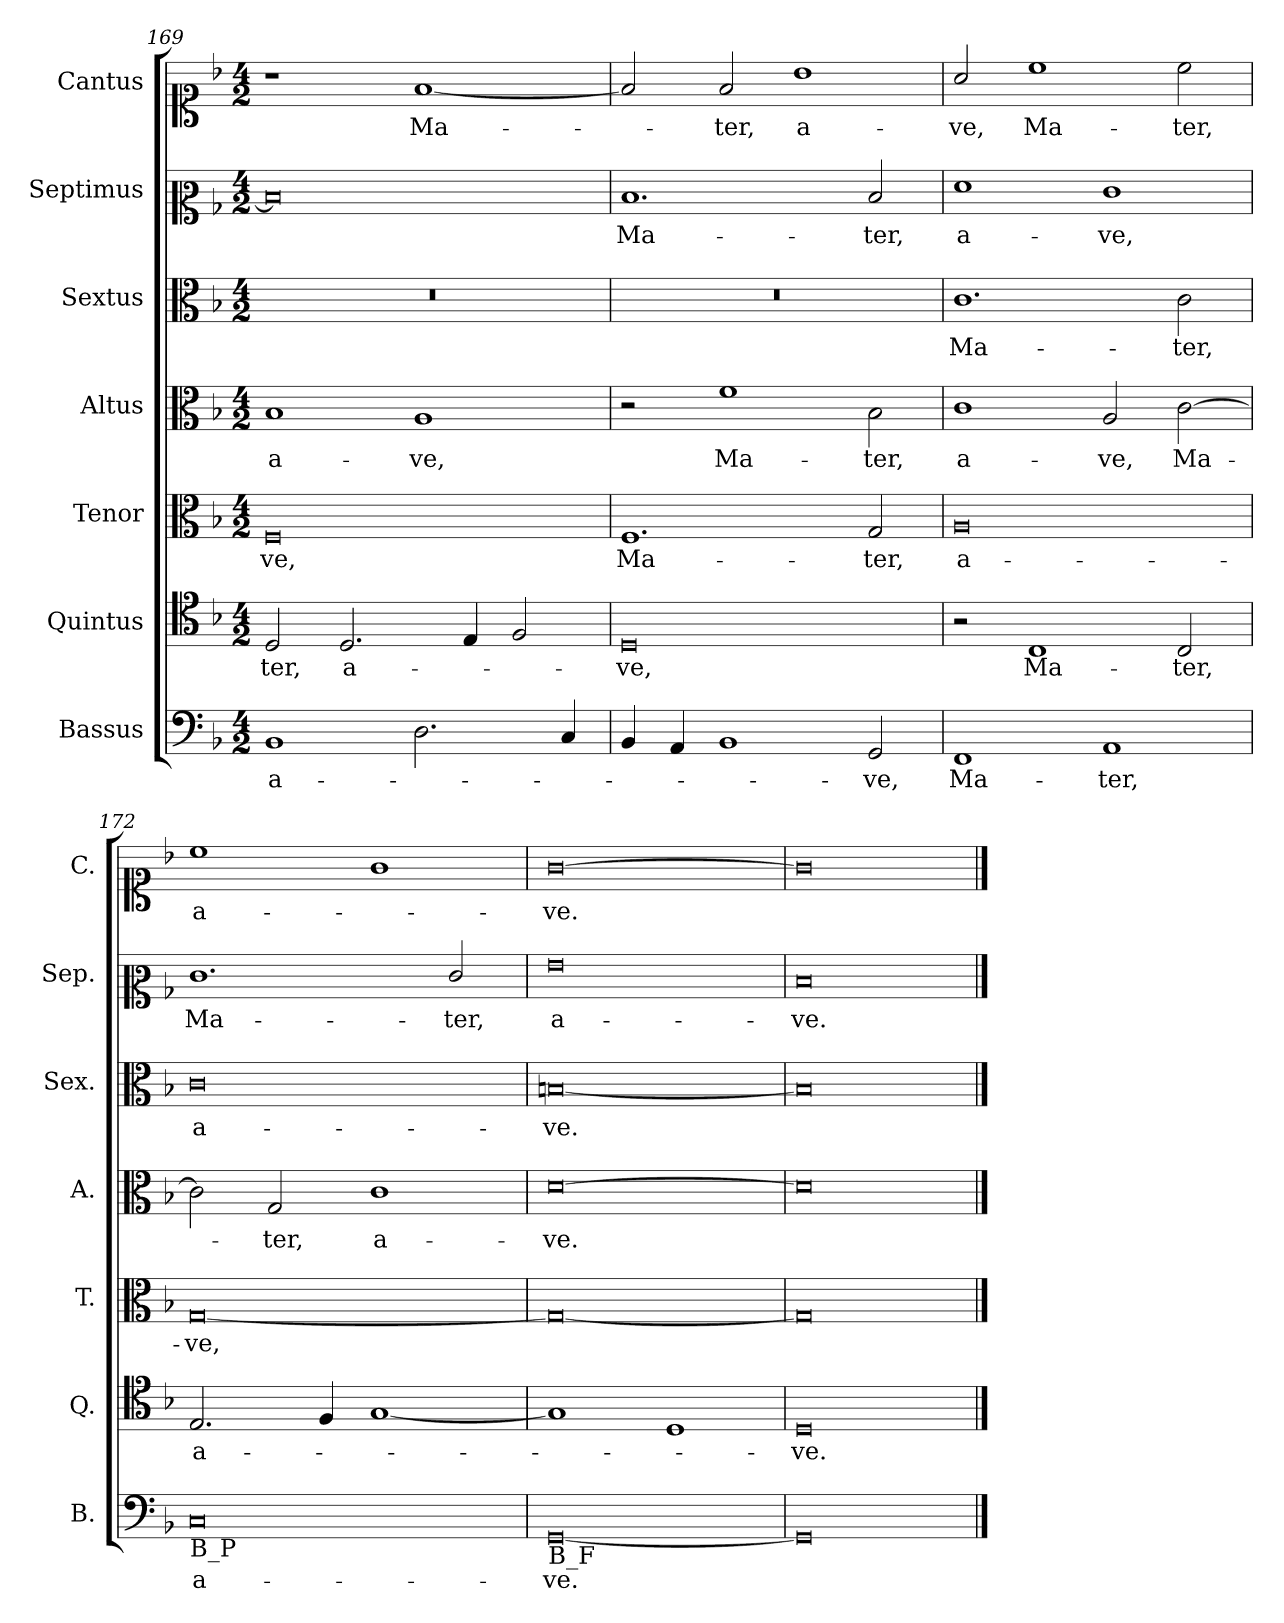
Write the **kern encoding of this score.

**kern	**text	**kern	**text	**kern	**text	**kern	**text	**kern	**text	**kern	**text	**kern	**text
*part7	*part7	*part6	*part6	*part5	*part5	*part4	*part4	*part3	*part3	*part2	*part2	*part1	*part1
*staff7	*staff7	*staff6	*staff6	*staff5	*staff5	*staff4	*staff4	*staff3	*staff3	*staff2	*staff2	*staff1	*staff1
*I"Bassus	*	*I"Quintus	*	*I"Tenor	*	*I"Altus	*	*I"Sextus	*	*I"Septimus	*	*I"Cantus	*
*I'B.	*	*I'Q.	*	*I'T.	*	*I'A.	*	*I'Sex.	*	*I'Sep.	*	*I'C.	*
*clefF4	*	*clefC4	*	*clefC3	*	*clefC3	*	*clefC3	*	*clefC2	*	*clefC1	*
*k[b-]	*	*k[b-]	*	*k[b-]	*	*k[b-]	*	*k[b-]	*	*k[b-]	*	*k[b-]	*
*F:	*	*F:	*	*F:	*	*F:	*	*F:	*	*F:	*	*F:	*
*M4/2	*	*M4/2	*	*M4/2	*	*M4/2	*	*M4/2	*	*M4/2	*	*M4/2	*
=169	=169	=169	=169	=169	=169	=169	=169	=169	=169	=169	=169	=169	=169
!	!	!	!	!	!	!	!	!LO:N:vis=1	!	!	!	!	!
1BB-	a-	2D/	-ter,	0F	-ve,	1B-	a-	0r	.	0d]	.	1r	.
.	.	2.D/	a-	.	.	.	.	.	.	.	.	.	.
2.D\	.	.	.	.	.	1A	-ve,	.	.	.	.	[1f	Ma-
.	.	4E/	.	.	.	.	.	.	.	.	.	.	.
.	.	2F/	.	.	.	.	.	.	.	.	.	.	.
4C/	.	.	.	.	.	.	.	.	.	.	.	.	.
=170	=170	=170	=170	=170	=170	=170	=170	=170	=170	=170	=170	=170	=170
!	!	!	!	!	!	!	!	!LO:N:vis=1	!	!	!	!	!
4BB-/	.	0D	-ve,	1.F	Ma-	2r	.	0r	.	1.d	Ma-	2f/]	.
4AA/	.	.	.	.	.	.	.	.	.	.	.	.	.
1BB-	.	.	.	.	.	1f	Ma-	.	.	.	.	2f/	-ter,
.	.	.	.	.	.	.	.	.	.	.	.	1b-	a-
2GG/	-ve,	.	.	2G/	-ter,	2B-\	-ter,	.	.	2d/	-ter,	.	.
=171	=171	=171	=171	=171	=171	=171	=171	=171	=171	=171	=171	=171	=171
1FF	Ma-	2r	.	0A	a-	1c	a-	1.c	Ma-	1f	a-	2a/	-ve,
.	.	1C	Ma-	.	.	.	.	.	.	.	.	1cc	Ma-
1AA	-ter,	.	.	.	.	2A/	-ve,	.	.	1e	-ve,	.	.
.	.	2C/	-ter,	.	.	[2c\	Ma-	2c\	-ter,	.	.	2cc\	-ter,
=172	=172	=172	=172	=172	=172	=172	=172	=172	=172	=172	=172	=172	=172
!LO:TX:b:t=B_P	!	!	!	!	!	!	!	!	!	!	!	!	!
0C	a-	2.E/	a-	[0G	-ve,	2c\]	.	0c	a-	1.e	Ma-	1cc	a-
.	.	.	.	.	.	2G/	-ter,	.	.	.	.	.	.
.	.	4F/	.	.	.	.	.	.	.	.	.	.	.
.	.	[1G	.	.	.	1c	a-	.	.	.	.	1g	.
.	.	.	.	.	.	.	.	.	.	2e/	-ter,	.	.
=173	=173	=173	=173	=173	=173	=173	=173	=173	=173	=173	=173	=173	=173
!LO:TX:b:t=B_F	!	!	!	!	!	!	!	!	!	!	!	!	!
[0GG	-ve.	1G]	.	0G_	.	[0d	-ve.	[0Bn	-ve.	0g	a-	[0g	-ve.
.	.	1D	.	.	.	.	.	.	.	.	.	.	.
=174	=174	=174	=174	=174	=174	=174	=174	=174	=174	=174	=174	=174	=174
0GG]	.	0D	-ve.	0G]	.	0d]	.	0B]	.	0d	-ve.	0g]	.
==	==	==	==	==	==	==	==	==	==	==	==	==	==
*-	*-	*-	*-	*-	*-	*-	*-	*-	*-	*-	*-	*-	*-
